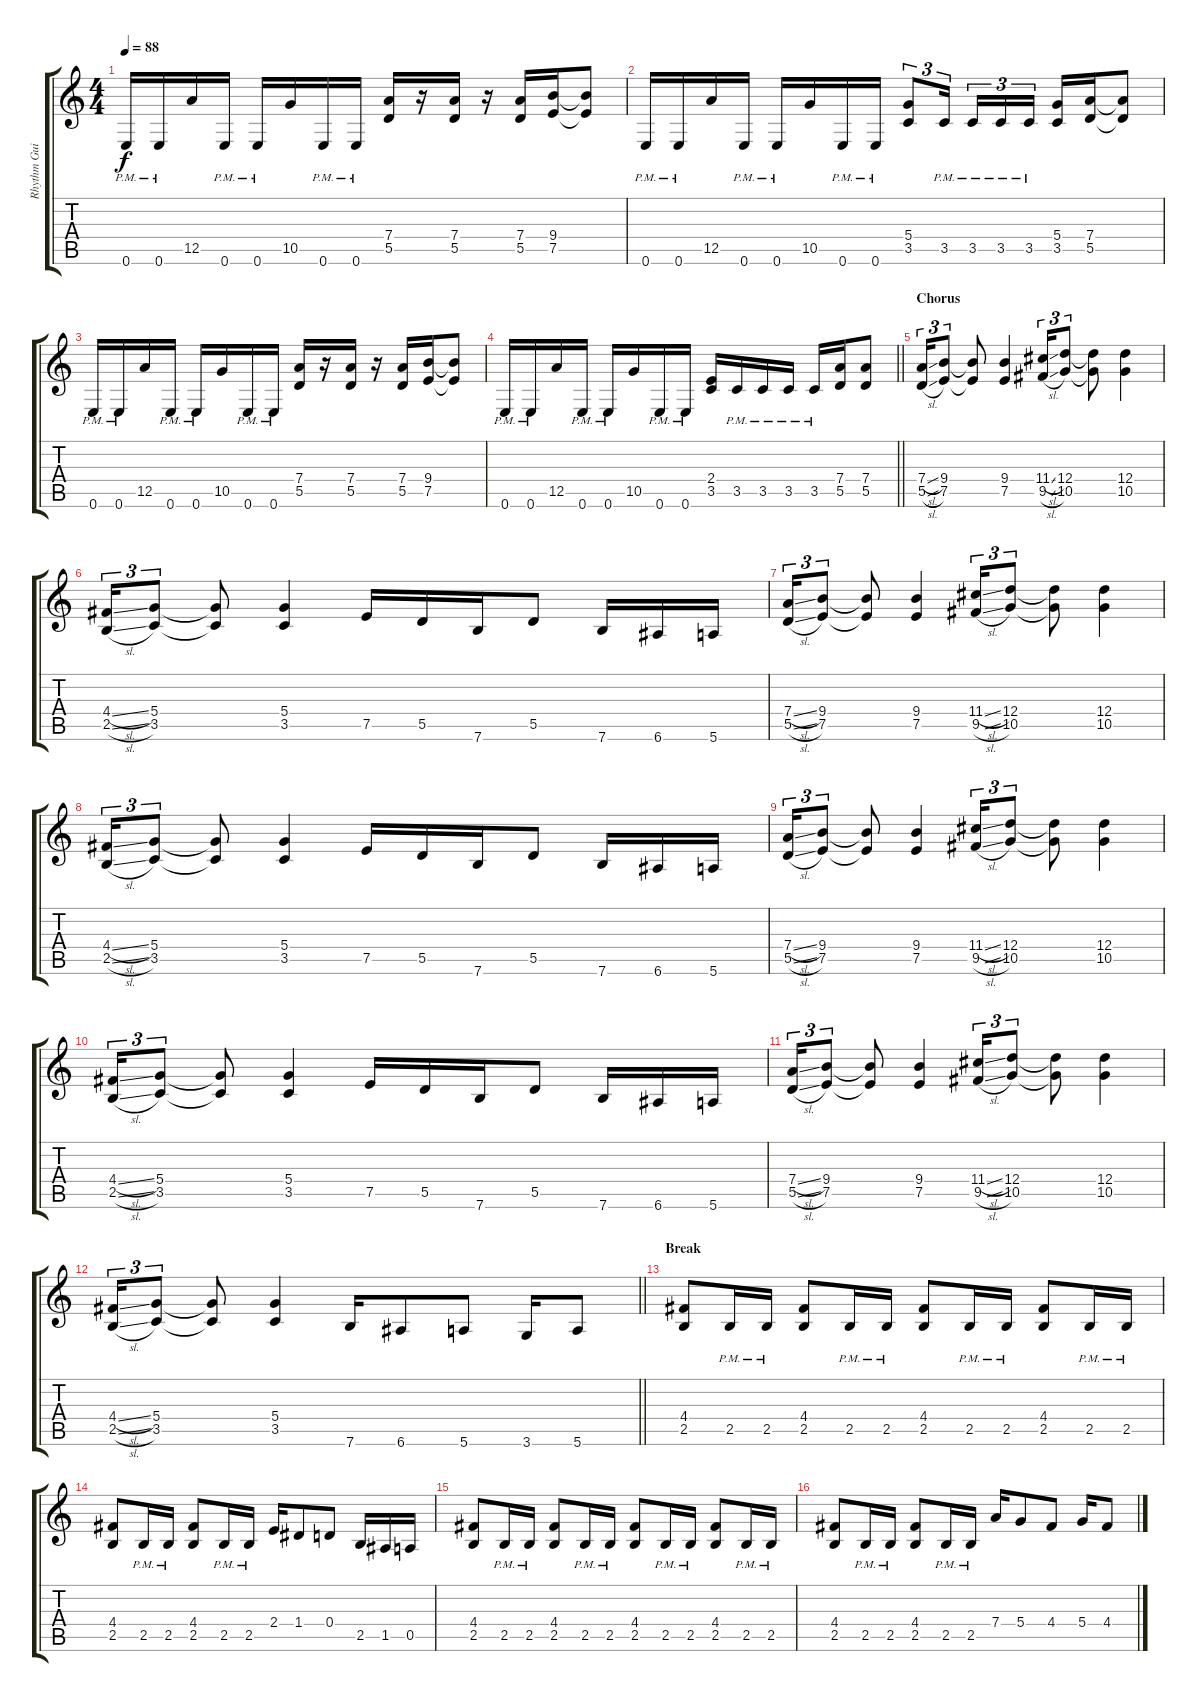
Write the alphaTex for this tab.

\track ("Rhythm Guitar" "Rhythm Gui") {instrument distortionguitar}
\staff {score tabs}
\tuning (E4 B3 G3 D3 A2 E2) {hide}
\ts (4 4)
\tempo 88
\clef g2
\ks c
0.6{pm}.16{dy f} 0.6{pm}.16 12.5.16 0.6{pm}.16 0.6{pm}.16 10.5.16 0.6{pm}.16 0.6{pm}.16 (7.4 5.5).16 r.16 (7.4 5.5).16 r.16 (7.4 5.5).16 (9.4 7.5).16 (9.4{t} 7.5{t}).8 |
0.6{pm}.16 0.6{pm}.16 12.5.16 0.6{pm}.16 0.6{pm}.16 10.5.16 0.6{pm}.16 0.6{pm}.16 (5.4 3.5).8{tu (3 2)} 3.5{pm}.16{tu (3 2) beam splitsecondary} 3.5{pm}.16{tu (3 2)} 3.5{pm}.16{tu (3 2)} 3.5{pm}.16{tu (3 2)} (5.4 3.5).16 (7.4 5.5).16 (7.4{t} 5.5{t}).8 |
0.6{pm}.16 0.6{pm}.16 12.5.16 0.6{pm}.16 0.6{pm}.16 10.5.16 0.6{pm}.16 0.6{pm}.16 (7.4 5.5).16 r.16 (7.4 5.5).16 r.16 (7.4 5.5).16 (9.4 7.5).16 (9.4{t} 7.5{t}).8 |
\barLineRight lightlight
0.6{pm}.16 0.6{pm}.16 12.5.16 0.6{pm}.16 0.6{pm}.16 10.5.16 0.6{pm}.16 0.6{pm}.16 (2.4 3.5).16 3.5{pm}.16 3.5{pm}.16 3.5{pm}.16 3.5{pm}.16 (7.4 5.5).16 (7.4 5.5).8 |
\section ("" "Chorus")
(7.4{sl} 5.5{sl}).16{tu (3 2)} (9.4 7.5).8{tu (3 2)} (9.4{t} 7.5{t}).8 (9.4 7.5).4 (11.4{sl} 9.5{sl}).16{tu (3 2)} (12.4 10.5).8{tu (3 2)} (12.4{t} 10.5{t}).8 (12.4 10.5).4 |
(4.4{sl} 2.5{sl}).16{tu (3 2)} (5.4 3.5).8{tu (3 2)} (5.4{t} 3.5{t}).8 (5.4 3.5).4 7.5.16 5.5.16 7.6.16 5.5.8 7.6.16 6.6.16 5.6.16 |
(7.4{sl} 5.5{sl}).16{tu (3 2)} (9.4 7.5).8{tu (3 2)} (9.4{t} 7.5{t}).8 (9.4 7.5).4 (11.4{sl} 9.5{sl}).16{tu (3 2)} (12.4 10.5).8{tu (3 2)} (12.4{t} 10.5{t}).8 (12.4 10.5).4 |
(4.4{sl} 2.5{sl}).16{tu (3 2)} (5.4 3.5).8{tu (3 2)} (5.4{t} 3.5{t}).8 (5.4 3.5).4 7.5.16 5.5.16 7.6.16 5.5.8 7.6.16 6.6.16 5.6.16 |
(7.4{sl} 5.5{sl}).16{tu (3 2)} (9.4 7.5).8{tu (3 2)} (9.4{t} 7.5{t}).8 (9.4 7.5).4 (11.4{sl} 9.5{sl}).16{tu (3 2)} (12.4 10.5).8{tu (3 2)} (12.4{t} 10.5{t}).8 (12.4 10.5).4 |
(4.4{sl} 2.5{sl}).16{tu (3 2)} (5.4 3.5).8{tu (3 2)} (5.4{t} 3.5{t}).8 (5.4 3.5).4 7.5.16 5.5.16 7.6.16 5.5.8 7.6.16 6.6.16 5.6.16 |
(7.4{sl} 5.5{sl}).16{tu (3 2)} (9.4 7.5).8{tu (3 2)} (9.4{t} 7.5{t}).8 (9.4 7.5).4 (11.4{sl} 9.5{sl}).16{tu (3 2)} (12.4 10.5).8{tu (3 2)} (12.4{t} 10.5{t}).8 (12.4 10.5).4 |
\barLineRight lightlight
(4.4{sl} 2.5{sl}).16{tu (3 2)} (5.4 3.5).8{tu (3 2)} (5.4{t} 3.5{t}).8 (5.4 3.5).4 7.6.16 6.6.8 5.6.8 3.6.16 5.6.8 |
\section ("" "Break")
(4.4 2.5).8 2.5{pm}.16 2.5{pm}.16 (4.4 2.5).8 2.5{pm}.16 2.5{pm}.16 (4.4 2.5).8 2.5{pm}.16 2.5{pm}.16 (4.4 2.5).8 2.5{pm}.16 2.5{pm}.16 |
(4.4 2.5).8 2.5{pm}.16 2.5{pm}.16 (4.4 2.5).8 2.5{pm}.16 2.5{pm}.16 2.4.16 1.4.8 0.4.8 2.5.16 1.5.16 0.5.16 |
(4.4 2.5).8 2.5{pm}.16 2.5{pm}.16 (4.4 2.5).8 2.5{pm}.16 2.5{pm}.16 (4.4 2.5).8 2.5{pm}.16 2.5{pm}.16 (4.4 2.5).8 2.5{pm}.16 2.5{pm}.16 |
(4.4 2.5).8 2.5{pm}.16 2.5{pm}.16 (4.4 2.5).8 2.5{pm}.16 2.5{pm}.16 7.4.16 5.4.8 4.4.8 5.4.16 4.4.8
